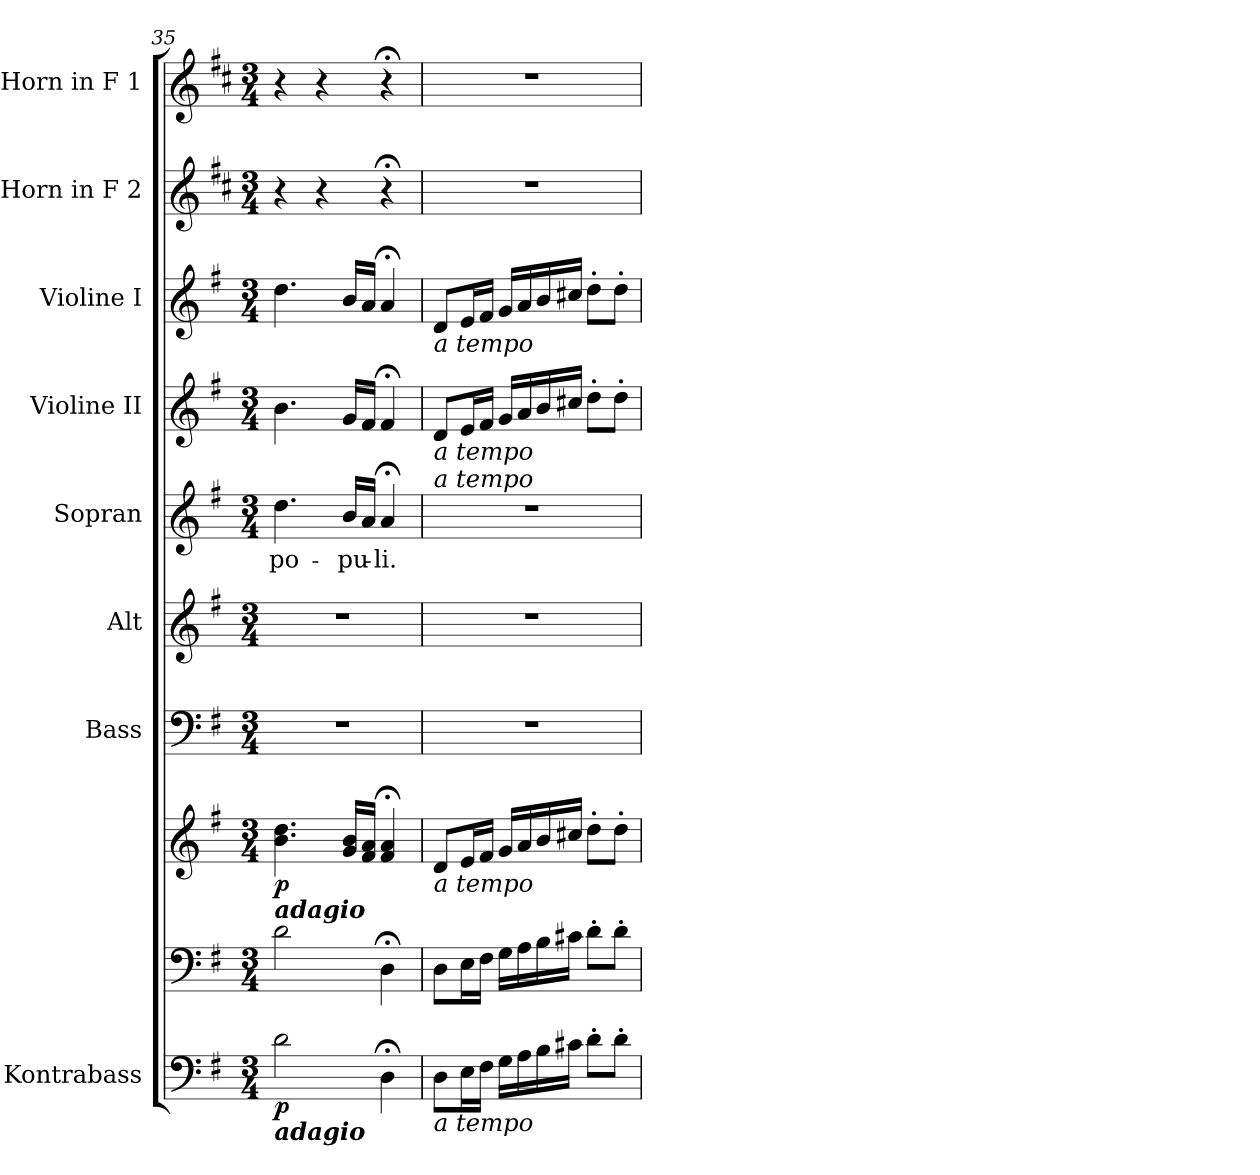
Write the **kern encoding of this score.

**kern	**dynam	**kern	**kern	**dynam	**kern	**kern	**kern	**text	**kern	**kern	**kern	**kern
*part9	*part9	*part8	*part8	*part8	*part7	*part6	*part5	*part5	*part4	*part3	*part2	*part1
*staff10	*staff10	*staff9	*staff8	*staff8/9	*staff7	*staff6	*staff5	*staff5	*staff4	*staff3	*staff2	*staff1
*I"Kontrabass	*	*	*	*	*I"Bass	*I"Alt	*I"Sopran	*	*I"Violine II	*I"Violine I	*I"Horn in F 2	*I"Horn in F 1
*I'Kb.	*	*	*	*	*I'B.	*I'A.	*I'S.	*	*I'Vl. II	*I'Vl. I	*	*
*clefF4	*	*clefF4	*clefG2	*	*clefF4	*clefG2	*clefG2	*	*clefG2	*clefG2	*clefG2	*clefG2
*ITrd7c12	*	*	*	*	*	*	*	*	*	*	*ITrd4c7	*ITrd4c7
*k[f#]	*	*k[f#]	*k[f#]	*	*k[f#]	*k[f#]	*k[f#]	*	*k[f#]	*k[f#]	*k[f#]	*k[f#]
*G:	*	*G:	*G:	*	*G:	*G:	*G:	*	*G:	*G:	*G:	*G:
*M3/4	*	*M3/4	*M3/4	*	*M3/4	*M3/4	*M3/4	*	*M3/4	*M3/4	*M3/4	*M3/4
=35	=35	=35	=35	=35	=35	=35	=35	=35	=35	=35	=35	=35
!	!	!	!LO:TX:b:Bi:t=adagio	!	!	!	!	!	!	!	!	!
!LO:TX:b:Bi:t=adagio	!	!	!	!	!	!	!	!	!	!	!	!
!	!LO:DY:b	!	!	!LO:DY:b	!	!	!	!LO:LY:b	!	!	!	!
2D\	p	2d\	4.b\ 4.dd\	p	2.r	2.r	4.dd\	po-	4.b\	4.dd\	4r	4r
.	.	.	.	.	.	.	.	.	.	.	4r	4r
!	!	!	!	!	!	!	!	!LO:LY:b	!	!	!	!
.	.	.	16g/ 16b/LL	.	.	.	16b/LL	-pu-	16g/LL	16b/LL	.	.
.	.	.	16f#/ 16a/JJ	.	.	.	16a/JJ	.	16f#/JJ	16a/JJ	.	.
!	!	!	!	!	!	!	!	!LO:LY:b	!	!	!	!
4DD;<\	.	4D;<\	4f#/;< 4a/;<	.	.	.	4a;</	-li.	4f#;</	4a;</	4r;<	4r;<
!!LO:PB:g=z
=36	=36	=36	=36	=36	=36	=36	=36	=36	=36	=36	=36	=36
!	!	!	!	!	!	!	!	!	!	!LO:TX:b:i:t=a tempo	!	!
!	!	!	!	!	!	!	!	!	!LO:TX:b:i:t=a tempo	!	!	!
!	!	!	!	!	!	!	!LO:TX:a:i:t=a tempo	!	!	!	!	!
!	!	!	!LO:TX:b:i:t=a tempo	!	!	!	!	!	!	!	!	!
!LO:TX:b:i:t=a tempo	!	!	!	!	!	!	!	!	!	!	!	!
!	!	!	!	!	!	!	!LO:N:vis=1	!	!	!	!	!
8DD\L	.	8D\L	8d/L	.	2.r	2.r	2.r	.	8d/L	8d/L	2.r	2.r
16EE\L	.	16E\L	16e/L	.	.	.	.	.	16e/L	16e/L	.	.
16FF#\JJ	.	16F#\JJ	16f#/JJ	.	.	.	.	.	16f#/JJ	16f#/JJ	.	.
16GG\LL	.	16G\LL	16g/LL	.	.	.	.	.	16g/LL	16g/LL	.	.
16AA\	.	16A\	16a/	.	.	.	.	.	16a/	16a/	.	.
16BB\	.	16B\	16b/	.	.	.	.	.	16b/	16b/	.	.
16C#X\JJ	.	16c#X\JJ	16cc#X/JJ	.	.	.	.	.	16cc#X/JJ	16cc#X/JJ	.	.
8D'>\L	.	8d'>\L	8dd'>\L	.	.	.	.	.	8dd'>\L	8dd'>\L	.	.
8D'>\J	.	8d'>\J	8dd'>\J	.	.	.	.	.	8dd'>\J	8dd'>\J	.	.
=	=	=	=	=	=	=	=	=	=	=	=	=
*-	*-	*-	*-	*-	*-	*-	*-	*-	*-	*-	*-	*-
